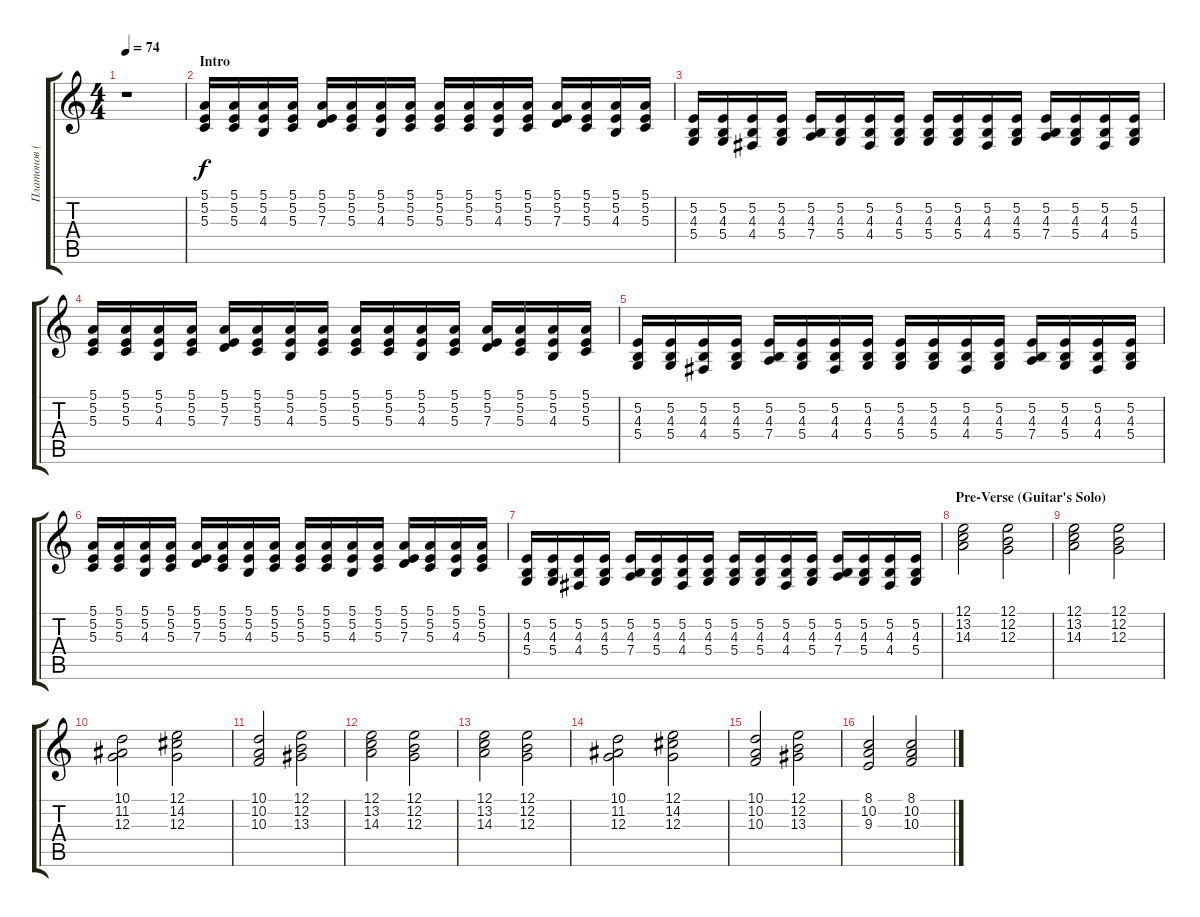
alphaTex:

\track ("Платонов (Клавиш. 1)" "Платонов (") {instrument lead2sawtooth}
\staff {score tabs}
\tuning (E4 B3 G3 D3 A2 E2) {hide}
\ts (4 4)
\tempo 74
\clef g2
\ks c
r.1{dy f instrument lead2sawtooth} |
\section ("" "Intro")
(5.1 5.2 5.3).16 (5.1 5.2 5.3).16 (5.1 5.2 4.3).16 (5.1 5.2 5.3).16 (5.1 5.2 7.3).16 (5.1 5.2 5.3).16 (5.1 5.2 4.3).16 (5.1 5.2 5.3).16 (5.1 5.2 5.3).16 (5.1 5.2 5.3).16 (5.1 5.2 4.3).16 (5.1 5.2 5.3).16 (5.1 5.2 7.3).16 (5.1 5.2 5.3).16 (5.1 5.2 4.3).16 (5.1 5.2 5.3).16 |
(5.2 4.3 5.4).16 (5.2 4.3 5.4).16 (5.2 4.3 4.4).16 (5.2 4.3 5.4).16 (5.2 4.3 7.4).16 (5.2 4.3 5.4).16 (5.2 4.3 4.4).16 (5.2 4.3 5.4).16 (5.2 4.3 5.4).16 (5.2 4.3 5.4).16 (5.2 4.3 4.4).16 (5.2 4.3 5.4).16 (5.2 4.3 7.4).16 (5.2 4.3 5.4).16 (5.2 4.3 4.4).16 (5.2 4.3 5.4).16 |
(5.1 5.2 5.3).16 (5.1 5.2 5.3).16 (5.1 5.2 4.3).16 (5.1 5.2 5.3).16 (5.1 5.2 7.3).16 (5.1 5.2 5.3).16 (5.1 5.2 4.3).16 (5.1 5.2 5.3).16 (5.1 5.2 5.3).16 (5.1 5.2 5.3).16 (5.1 5.2 4.3).16 (5.1 5.2 5.3).16 (5.1 5.2 7.3).16 (5.1 5.2 5.3).16 (5.1 5.2 4.3).16 (5.1 5.2 5.3).16 |
(5.2 4.3 5.4).16 (5.2 4.3 5.4).16 (5.2 4.3 4.4).16 (5.2 4.3 5.4).16 (5.2 4.3 7.4).16 (5.2 4.3 5.4).16 (5.2 4.3 4.4).16 (5.2 4.3 5.4).16 (5.2 4.3 5.4).16 (5.2 4.3 5.4).16 (5.2 4.3 4.4).16 (5.2 4.3 5.4).16 (5.2 4.3 7.4).16 (5.2 4.3 5.4).16 (5.2 4.3 4.4).16 (5.2 4.3 5.4).16 |
(5.1 5.2 5.3).16 (5.1 5.2 5.3).16 (5.1 5.2 4.3).16 (5.1 5.2 5.3).16 (5.1 5.2 7.3).16 (5.1 5.2 5.3).16 (5.1 5.2 4.3).16 (5.1 5.2 5.3).16 (5.1 5.2 5.3).16 (5.1 5.2 5.3).16 (5.1 5.2 4.3).16 (5.1 5.2 5.3).16 (5.1 5.2 7.3).16 (5.1 5.2 5.3).16 (5.1 5.2 4.3).16 (5.1 5.2 5.3).16 |
(5.2 4.3 5.4).16 (5.2 4.3 5.4).16 (5.2 4.3 4.4).16 (5.2 4.3 5.4).16 (5.2 4.3 7.4).16 (5.2 4.3 5.4).16 (5.2 4.3 4.4).16 (5.2 4.3 5.4).16 (5.2 4.3 5.4).16 (5.2 4.3 5.4).16 (5.2 4.3 4.4).16 (5.2 4.3 5.4).16 (5.2 4.3 7.4).16 (5.2 4.3 5.4).16 (5.2 4.3 4.4).16 (5.2 4.3 5.4).16 |
\section ("" "Pre-Verse (Guitar's Solo)")
(12.1 13.2 14.3).2{instrument stringensemble1} (12.1 12.2 12.3).2 |
(12.1 13.2 14.3).2 (12.1 12.2 12.3).2 |
(10.1 11.2 12.3).2 (12.1 14.2 12.3).2 |
(10.1 10.2 10.3).2 (12.1 12.2 13.3).2 |
(12.1 13.2 14.3).2 (12.1 12.2 12.3).2 |
(12.1 13.2 14.3).2 (12.1 12.2 12.3).2 |
(10.1 11.2 12.3).2 (12.1 14.2 12.3).2 |
(10.1 10.2 10.3).2 (12.1 12.2 13.3).2 |
(8.1 10.2 9.3).2 (8.1 10.2 10.3).2
